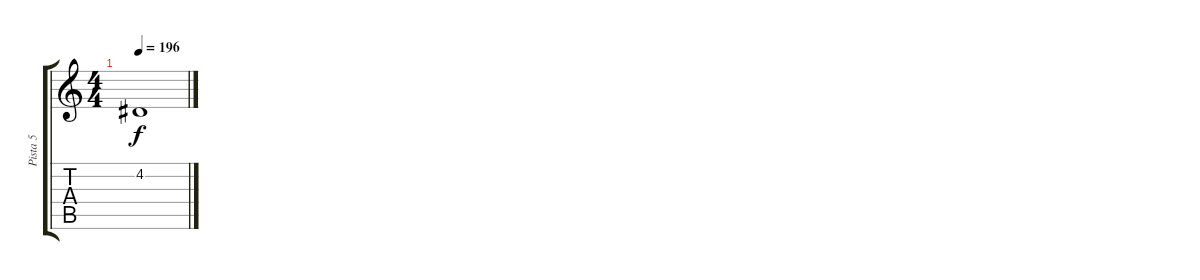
\track ("Pista 5" "Pista 5") {instrument electricgrandpiano}
\staff {score tabs}
\tuning (E4 B3 G3 D3 A2 E2) {hide}
\ts (4 4)
\tempo 196
\clef g2
\ks c
4.2{t}.1{dy f}
